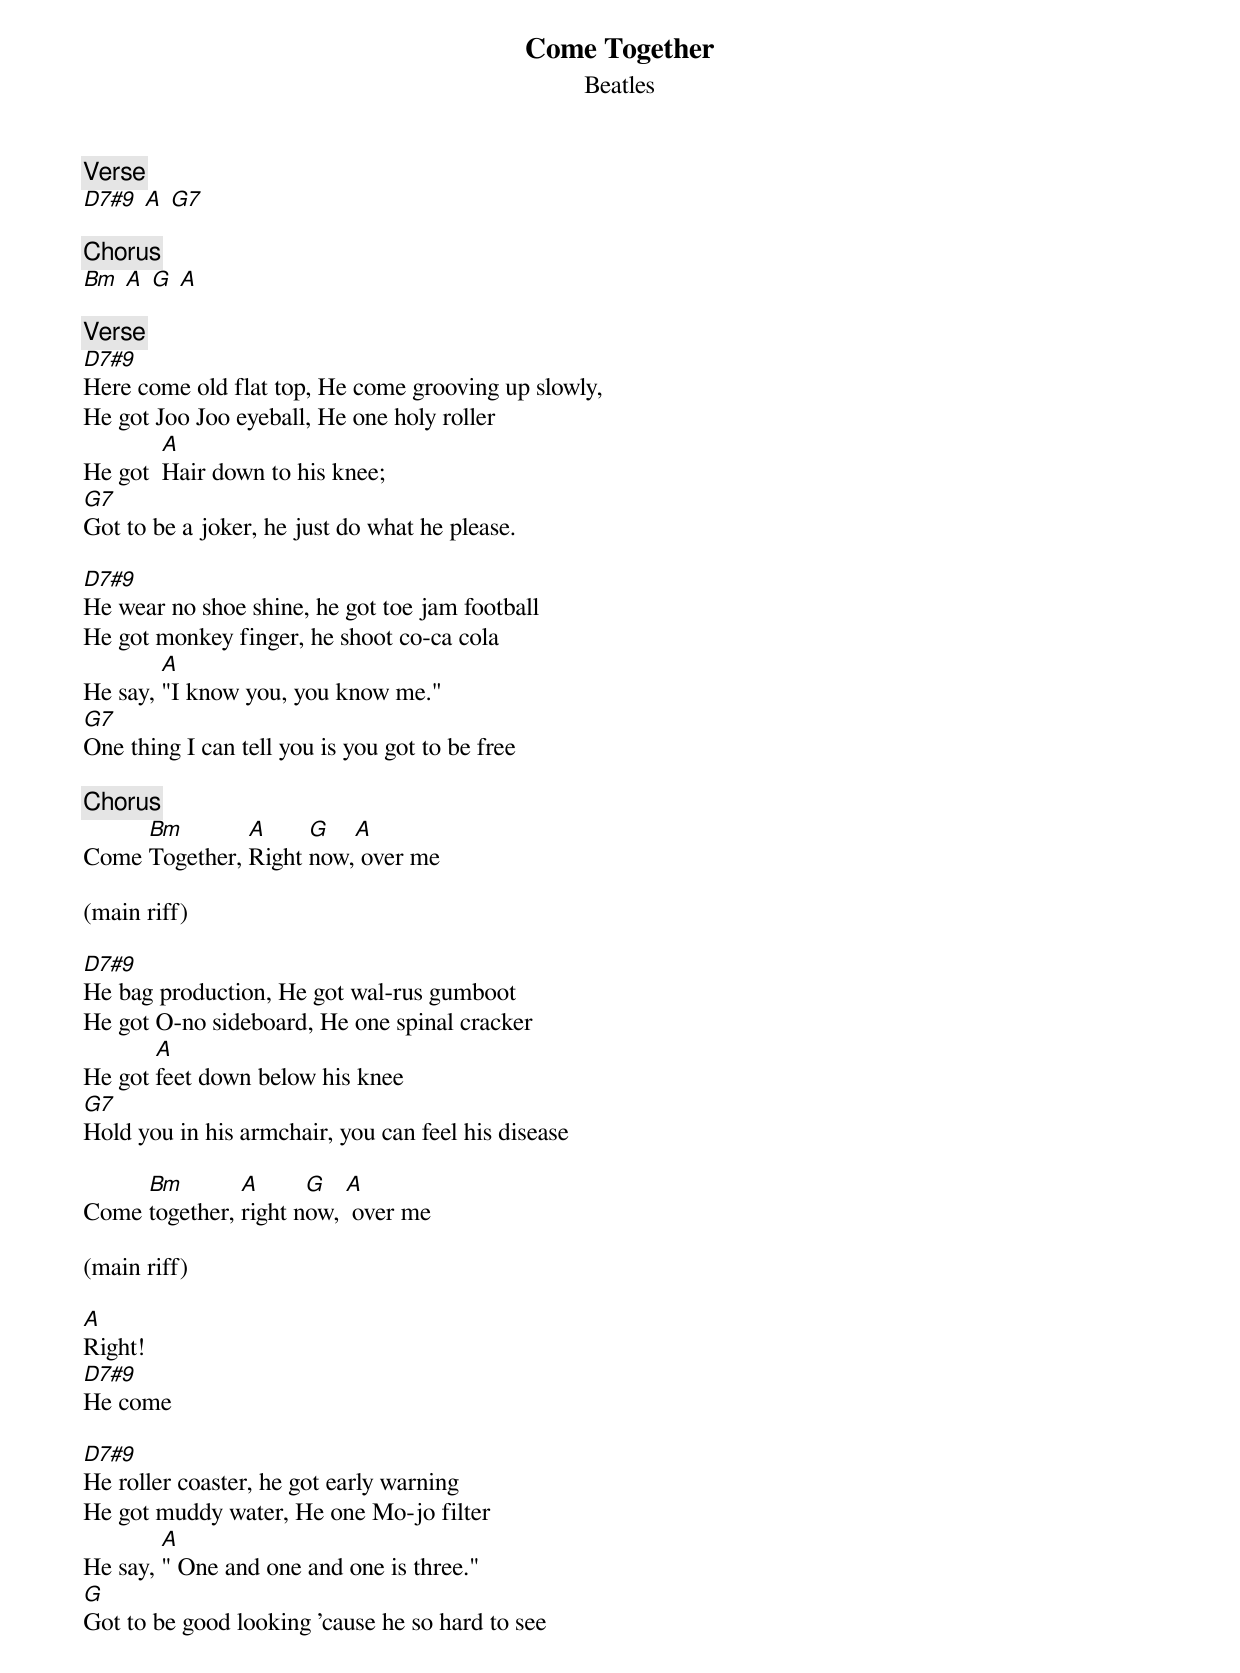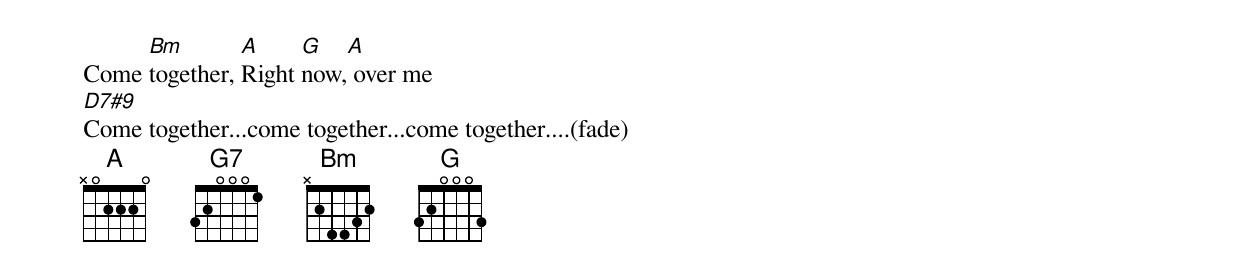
{t:Come Together}
{st:Beatles}

{c: Verse}
[D7#9] [A] [G7]

{c: Chorus}
[Bm] [A] [G] [A]

{c: Verse}
[D7#9]Here come old flat top, He come grooving up slowly,
He got Joo Joo eyeball, He one holy roller
He got  [A]Hair down to his knee;
[G7]Got to be a joker, he just do what he please.

[D7#9]He wear no shoe shine, he got toe jam football
He got monkey finger, he shoot co-ca cola
He say, [A]"I know you, you know me."
[G7]One thing I can tell you is you got to be free

{c: Chorus}
Come [Bm]Together, [A]Right [G]now,[A] over me

(main riff)

[D7#9]He bag production, He got wal-rus gumboot
He got O-no sideboard, He one spinal cracker
He got [A]feet down below his knee
[G7]Hold you in his armchair, you can feel his disease

Come [Bm]together, [A]right n[G]ow, [A] over me

(main riff)

[A]Right!
[D7#9]He come

[D7#9]He roller coaster, he got early warning
He got muddy water, He one Mo-jo filter
He say, [A]" One and one and one is three."
[G]Got to be good looking 'cause he so hard to see

Come [Bm]together, [A]Right [G]now,[A] over me
[D7#9]Come together...come together...come together....(fade)
